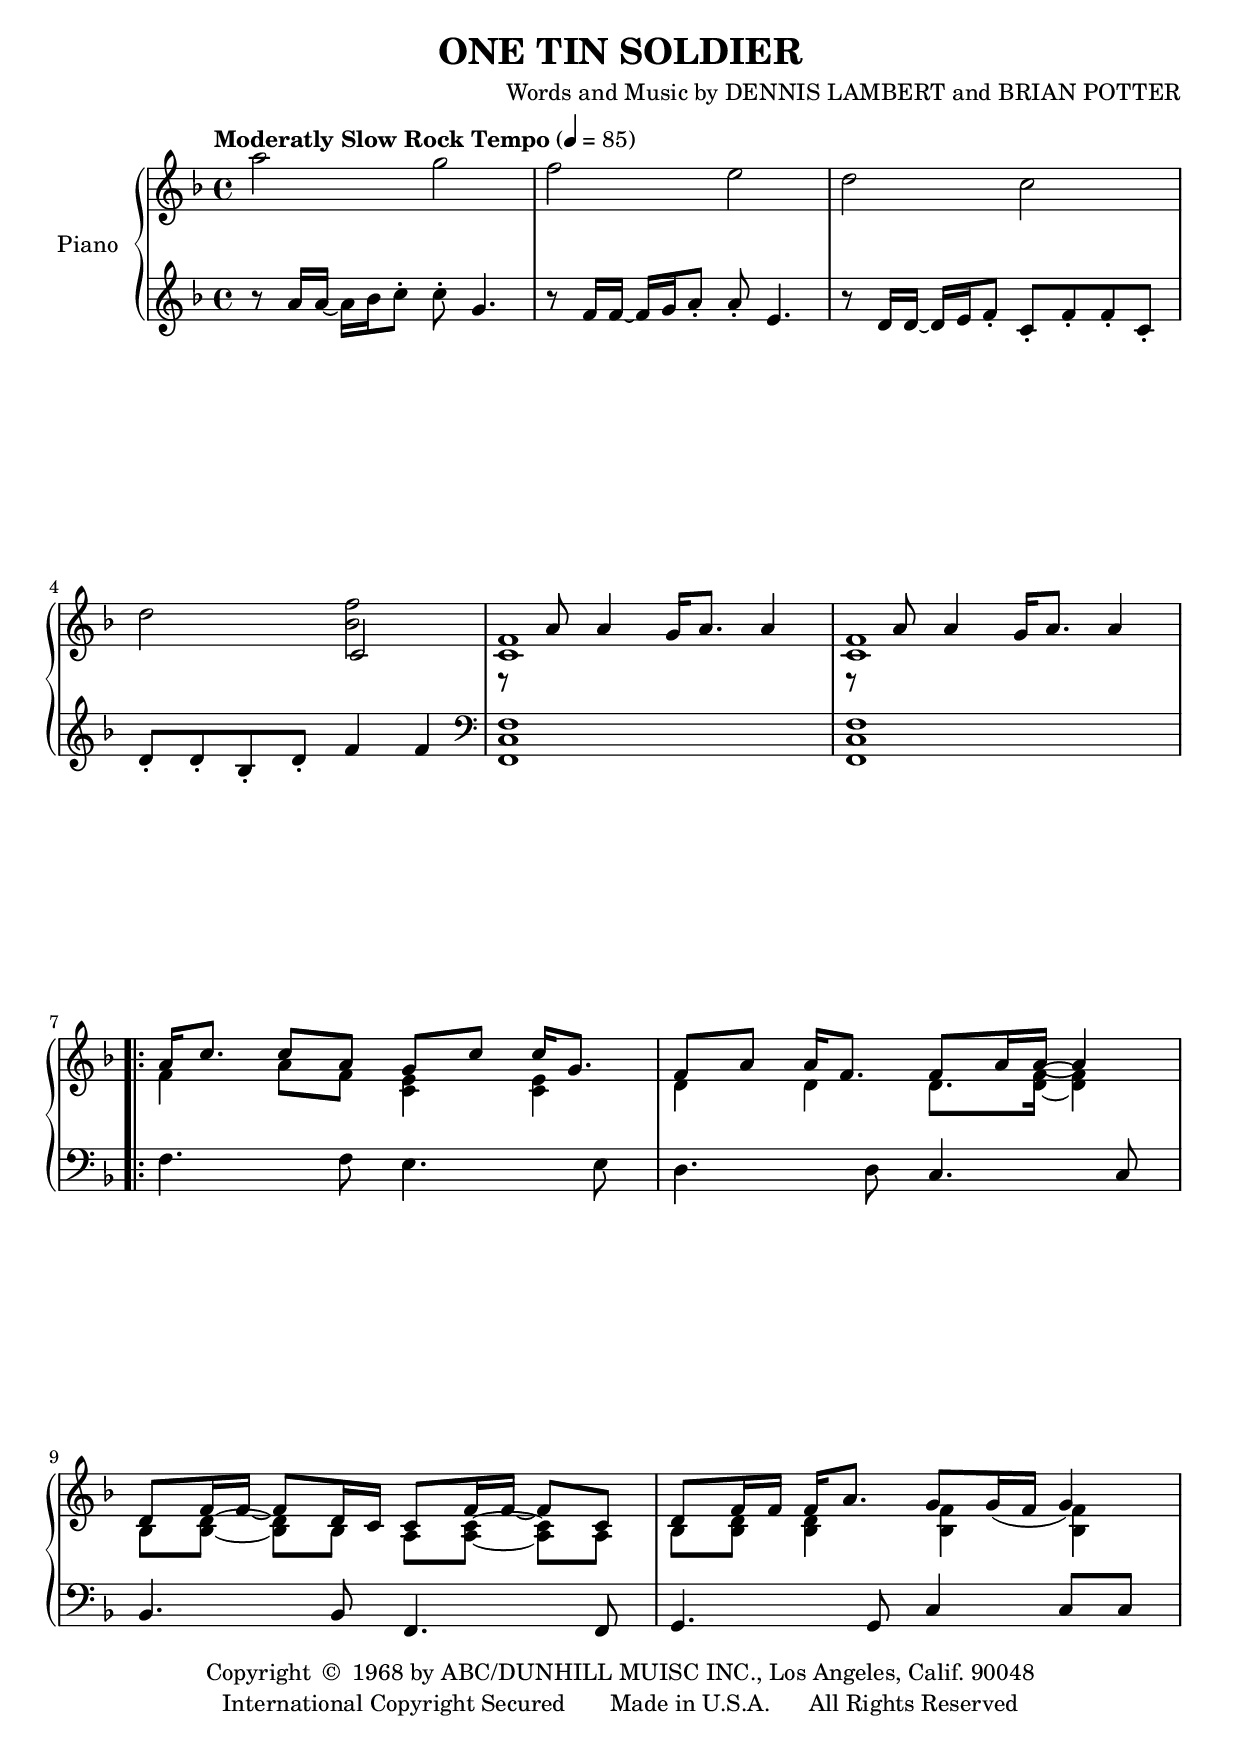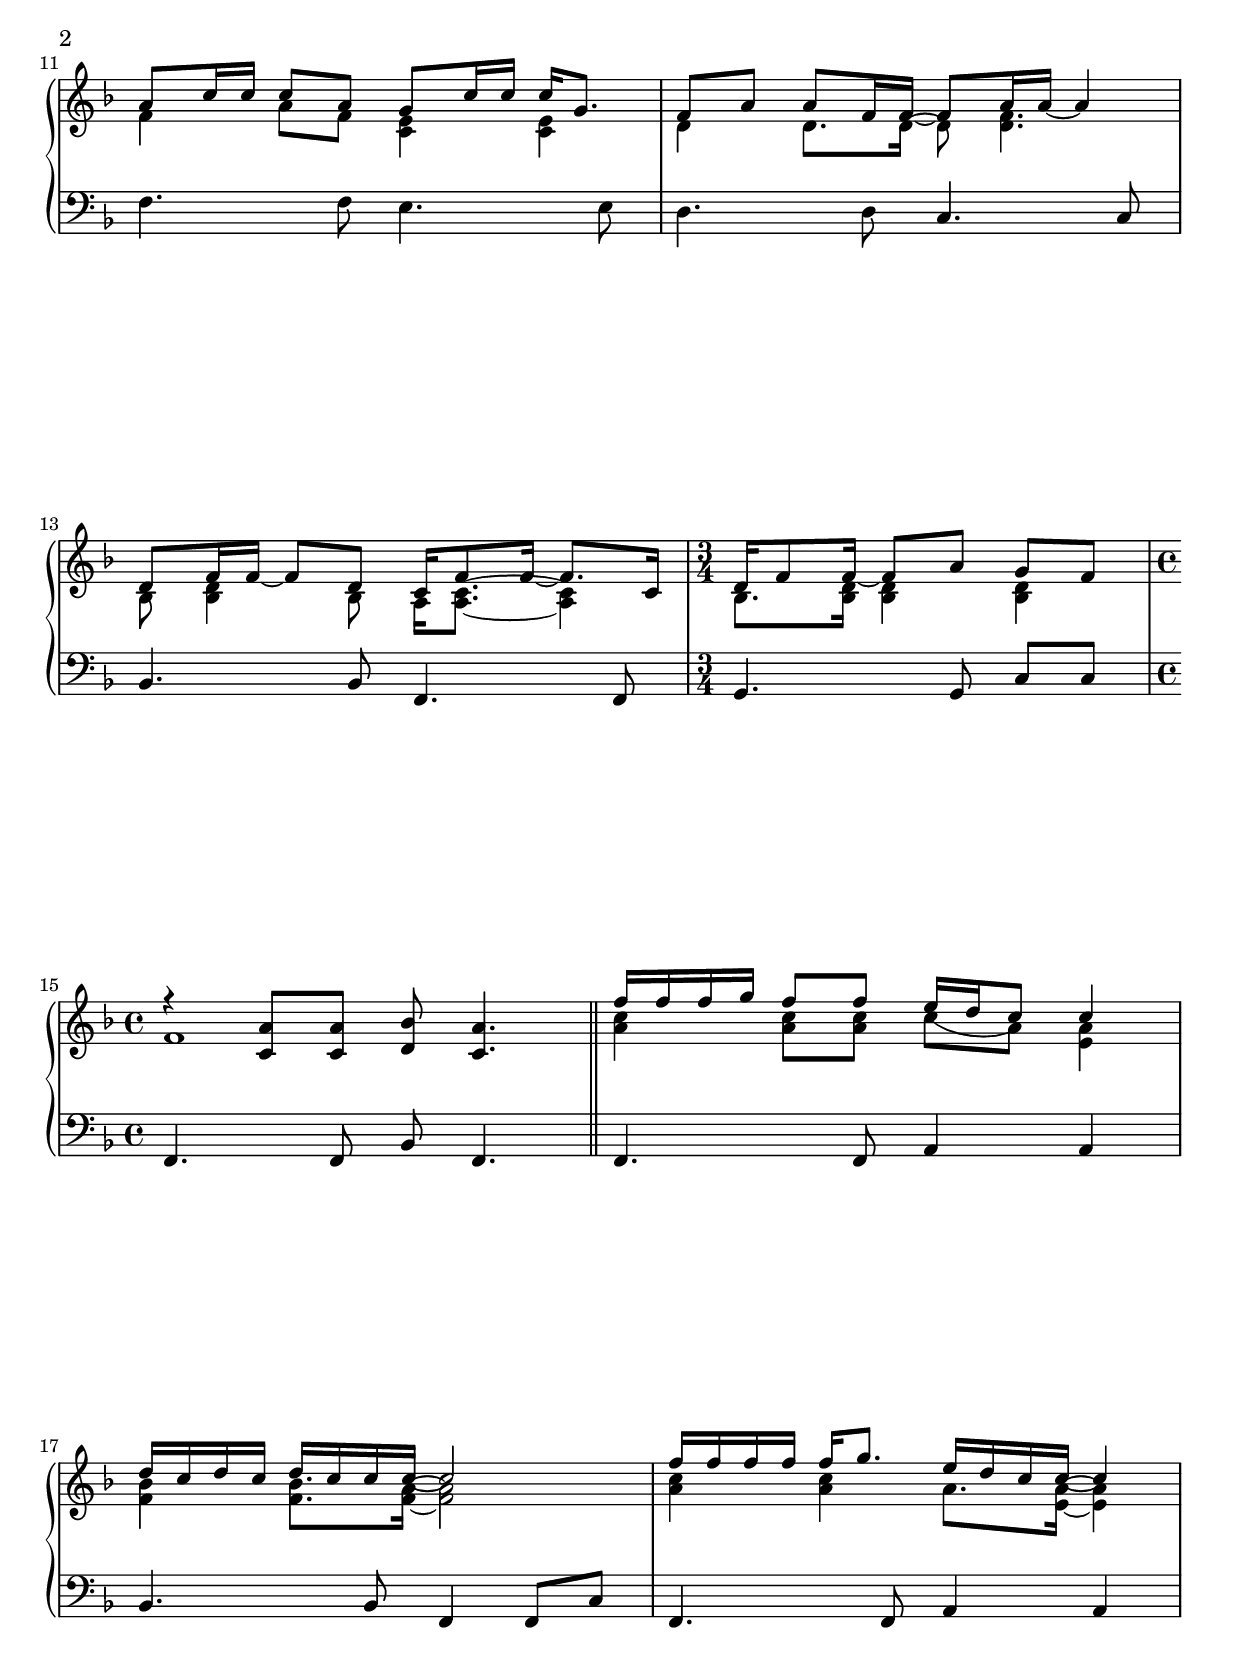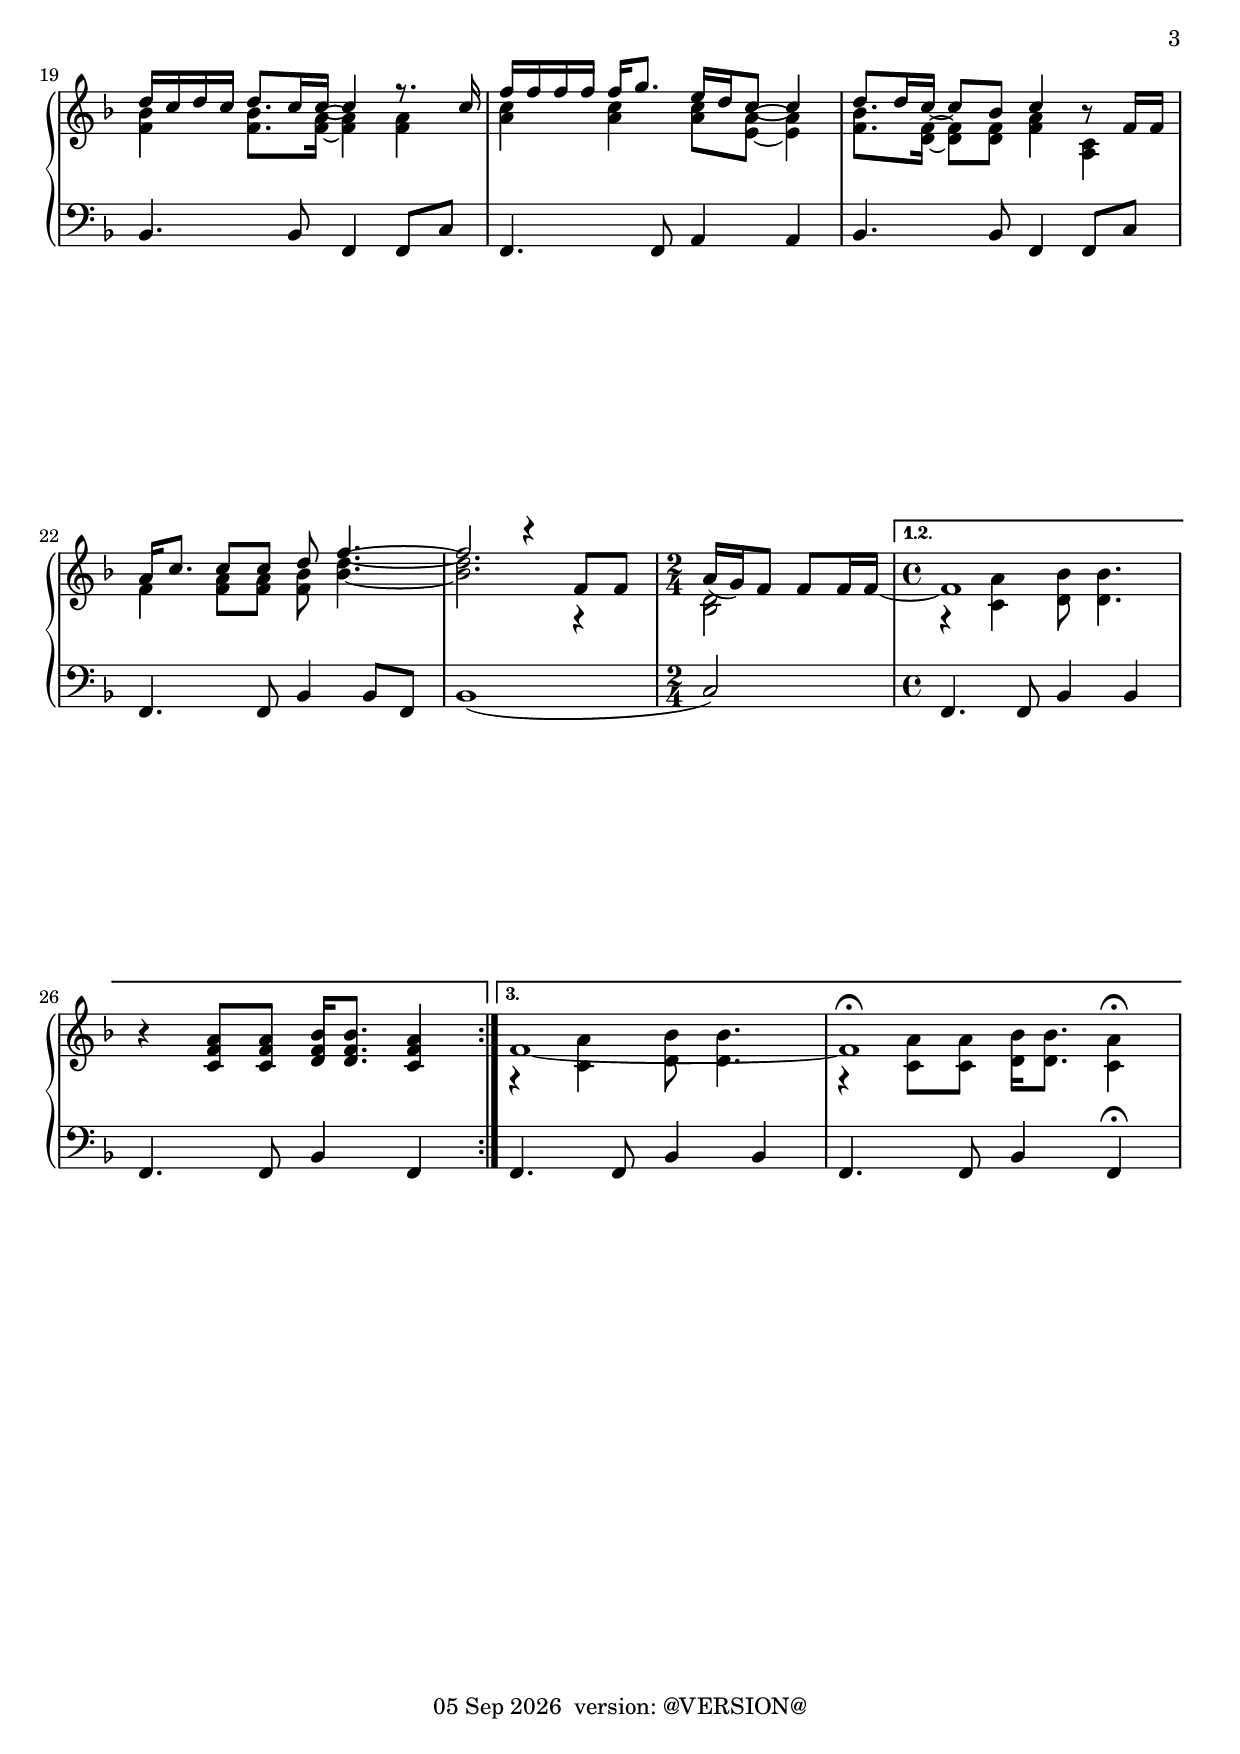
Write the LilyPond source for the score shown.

\version "2.18.2"
\include "predefined-guitar-fretboards.ly"
date = #(strftime "%d %b %Y" (localtime (current-time)))
\header {
	title = "ONE TIN SOLDIER"
	composer = \markup {
		\line { "Words and Music by" }
		\line { "DENNIS LAMBERT" }
		\line { "and BRIAN POTTER" }
	}
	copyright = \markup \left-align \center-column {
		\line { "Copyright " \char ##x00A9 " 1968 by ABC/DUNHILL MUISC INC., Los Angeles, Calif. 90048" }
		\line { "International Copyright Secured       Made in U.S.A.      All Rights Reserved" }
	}
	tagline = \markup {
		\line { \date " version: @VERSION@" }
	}
}

% piano
\parallelMusic #'(voiceAA voiceAB voiceBA) {

	% keys
	\key f \major	|
	\key f \major	|
	\key f \major	|

	% Bar 1
	a''2						g		|
	s1 |
	r8 a''16 a~ a bes c8-. 		c-. g4. |

	% Bar 2
	f2							e		|
	s1 |
	r8 f16 f~ f g a8-. 			a-. e4. |

	% Bar 3
	d2							c2		|
	s1 |
	r8 d16 d~ d e f8-. c-. f-. f-. c-. |

	% Bar 4
	d2							<f bes,>|
	s2 c2 |	% move this c to another voice, in the left hand bars
	d8-. d-. bes-. d-. f4 f |

	% Bar 5
	r8 a,8 a4 g16 a8. a4 |
	<f c>1 |
	\clef bass <f, c f,>1 |

	% Bar 6
	r8 a8 a4 g16 a8. a4 |
	<f c>1 |
	<f c f,>1 |
	\break

	% Bar 7
	\repeat volta 3 {
	\stemUp 	a16 c8. c8 a  g c 	c16 g8.   |
	\stemDown 	f4      a8 f  <e c>4 <e c>    |
				f4.        f8 e4.          e8 |

	% Bar 8
	f8 a a16 f8. f8[ a16 a~] a4 |
	d4   d       d8.     <f d>16~ <f d>4 |
	d4.         d8 c4.   c8 |
	\break

	% Bar 9
	d,8 f16 f~ f8 d16 c c8 f16 f~ f8 c |
	bes,8[ <d bes>~] <d bes> bes a[ <c a>~] <c a> a |
	bes4. bes8 f4. f8 |

	% Bar 10
	d8 f16 f f a8. g8 g16( f g4) |
	bes8 <d bes> <d bes>4 <f bes,> <f bes,>|
	g4. g8 c4 c8 c8 |

	\pageBreak
	% Page 2
	% Bar 11
	a8 c16 c c8 a g c16 c c g8. |
	f4       a8 f <e c>4  <e c>4 |
	f4.         f8 e4.      e8  |

	% Bar 12
	f8 a a  f16 f16~ f8 a16 a~ a4 |
	d4   d8.    d16~ d8 <f d>4.   |
	d4.     d8  c4.               c8 |

	% Bar 13
	d,8 f16 f~ f8 d c16 f8 f16~ f8. c16 |
	bes,8 <d bes>4 bes8 a16 <c a>8.~ <c a>4 |  %typo on the page?
	bes4. bes8 f4. f8 |

	% Bar 14
	\time 3/4
	d16 f8 f16~ f8 a8 g[ f] |
	bes8. <d bes>16 <d bes>4 <d bes>|
	g4. g8 c[ c] |

	% Bar 15
	\time 4/4
	r4 <c a'>8 <c a'> <d bes'> <c a'>4. |
	f1 |
	f,4. f8 bes f4. |

	\bar "||"
	% Bar 16
	f'16 f f g f8 f8 e16( d c8) c4 |
	<a c>4 <a c>8 <a c> c a <e a>4 |
	f4. f8 a4 a |

	% Bar 17 (2)
	d16 c d c d c c c~ c2 |
	<f bes>4 <f bes>8. <f a>16~ <f a>2 |
	bes4. bes8 f4 f8 c' |

	% Bar 18 (3)
	f16 f f f f g8. e16 d c c~ c4 |
	<a c>4 <a c>4 a8. <e a>16~ <e a>4|
	f,4. f8 a4 a |

	\pageBreak
	% Page 3
	% Bar 19 (4)
	d16 c d c d8 c16 c~ c4 r8. c16 |
	<f bes>4 <f bes>8. <f a>16~ <f a>4 <f a>4 |
	bes4. bes8 f4 f8 c' |

	% Bar 20 (5)
	f16 f f f f g8. e16 d c8~ c4 |
	<a c>4 <a c> <a c>8 <e a>~ <a e>4 |
	f,4. f8 a4 a |

	% Bar 21 (6)
	d8 d16 c~ c8 bes c4 r8 f,16 f |
	<f bes>8. <d f>16~ <d f>8 <d f> <f a>4 <a, c> |
	bes4. bes8 f4 f8 c' |

	% Bar 22 (7)
	a16 c8. c8 c d f4.~ |
	f'4 <f a>8 <f a> <f bes> <bes d>4.~ |
	f,4. f8 bes4 bes8 f |

	% Bar 23 (8)
	f2 r4 f,8 f |
	<bes d>2. r4 |
	bes1( |

	% Bar 24 (9)
	\time 2/4
	a16( g) f8 f f16 f~ |
	<bes, d>2 |
	c2) |
	} % repeat

	\alternative {

	{ % 1 and 2
	% Bar 25 (10)
	% @TODO: Move these
	\time 4/4
	f1 |
	r4 <c a'>4 <d bes'>8 <d bes'>4. |
	f,4. f8 bes4 bes |

	% Bar 26 (11)
	r4 <c f a>8 <c f a> <d f bes>16 <d f bes>8. <c f a>4 |
	s1 |
	f4. f8 bes4 f |
	}

	{ % 3
	% Bar 27 (12)
	% repeat 3
	f1~ |
	r4 <c a'>4 <d bes'>8 <d bes'>4. |
	f4. f8 bes4 bes |

	% Bar 28 (13)
	f1\fermata |
	r4 <c a'>8 <c a'> <d bes'>16 <d bes'>8. <c a'>4\fermata |
	f4. f8 bes4 f\fermata |
	}
	} % alternate

}

\score {
	<<
		\new PianoStaff \with { instrumentName = "Piano" }
		<<

			\new Staff {
				<<
					% ignore = \override NoteColumn #'ignore-collision = ##t
					\tempo "Moderatly Slow Rock Tempo" 4=85
					\relative c' \voiceAA
					\relative c' \voiceAB
				>>
			}
			\new Staff {
				<<
					\relative c \voiceBA
				>>
			}
		>>
	>>
	\layout { }
}
\score {
	\unfoldRepeats
	<<
		\new PianoStaff \with { instrumentName = "Piano" }
		<<

			\new Staff {
				<<
					% ignore = \override NoteColumn #'ignore-collision = ##t
					\tempo "Moderatly Slow Rock Tempo" 4=85
					\relative c' \voiceAA
					\relative c' \voiceAB
				>>
			}
			\new Staff {
				<<
					\relative c \voiceBA
				>>
			}
		>>
	>>
	\midi { }
}